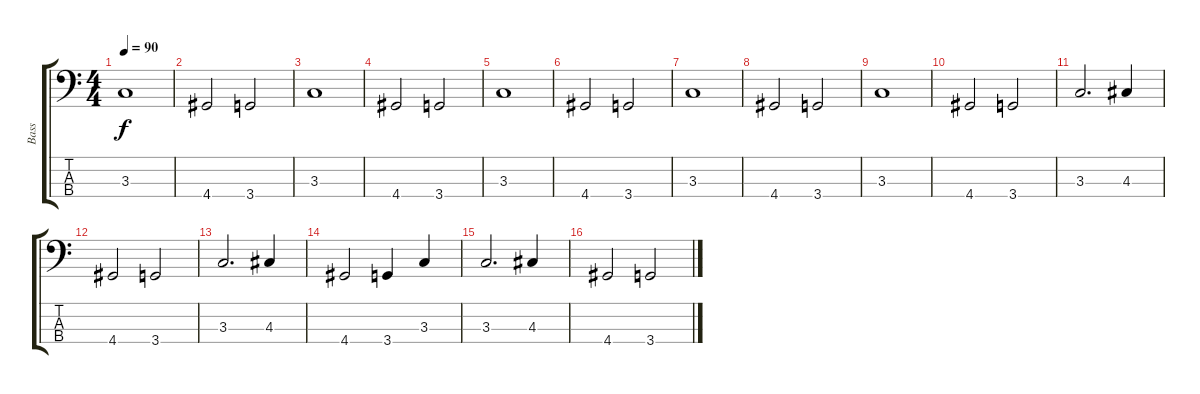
\track ("Bass" "Bass") {instrument fretlessbass}
\staff {score tabs}
\tuning (G2 D2 A1 E1) {hide}
\ts (4 4)
\tempo 90
\clef f4
\ks c
3.3.1{dy f} |
4.4.2 3.4.2 |
3.3.1 |
4.4.2 3.4.2 |
3.3.1 |
4.4.2 3.4.2 |
3.3.1 |
4.4.2 3.4.2 |
3.3.1 |
4.4.2 3.4.2 |
3.3.2{d} 4.3.4 |
4.4.2 3.4.2 |
3.3.2{d} 4.3.4 |
4.4.2 3.4.4 3.3.4 |
3.3.2{d} 4.3.4 |
4.4.2 3.4.2
